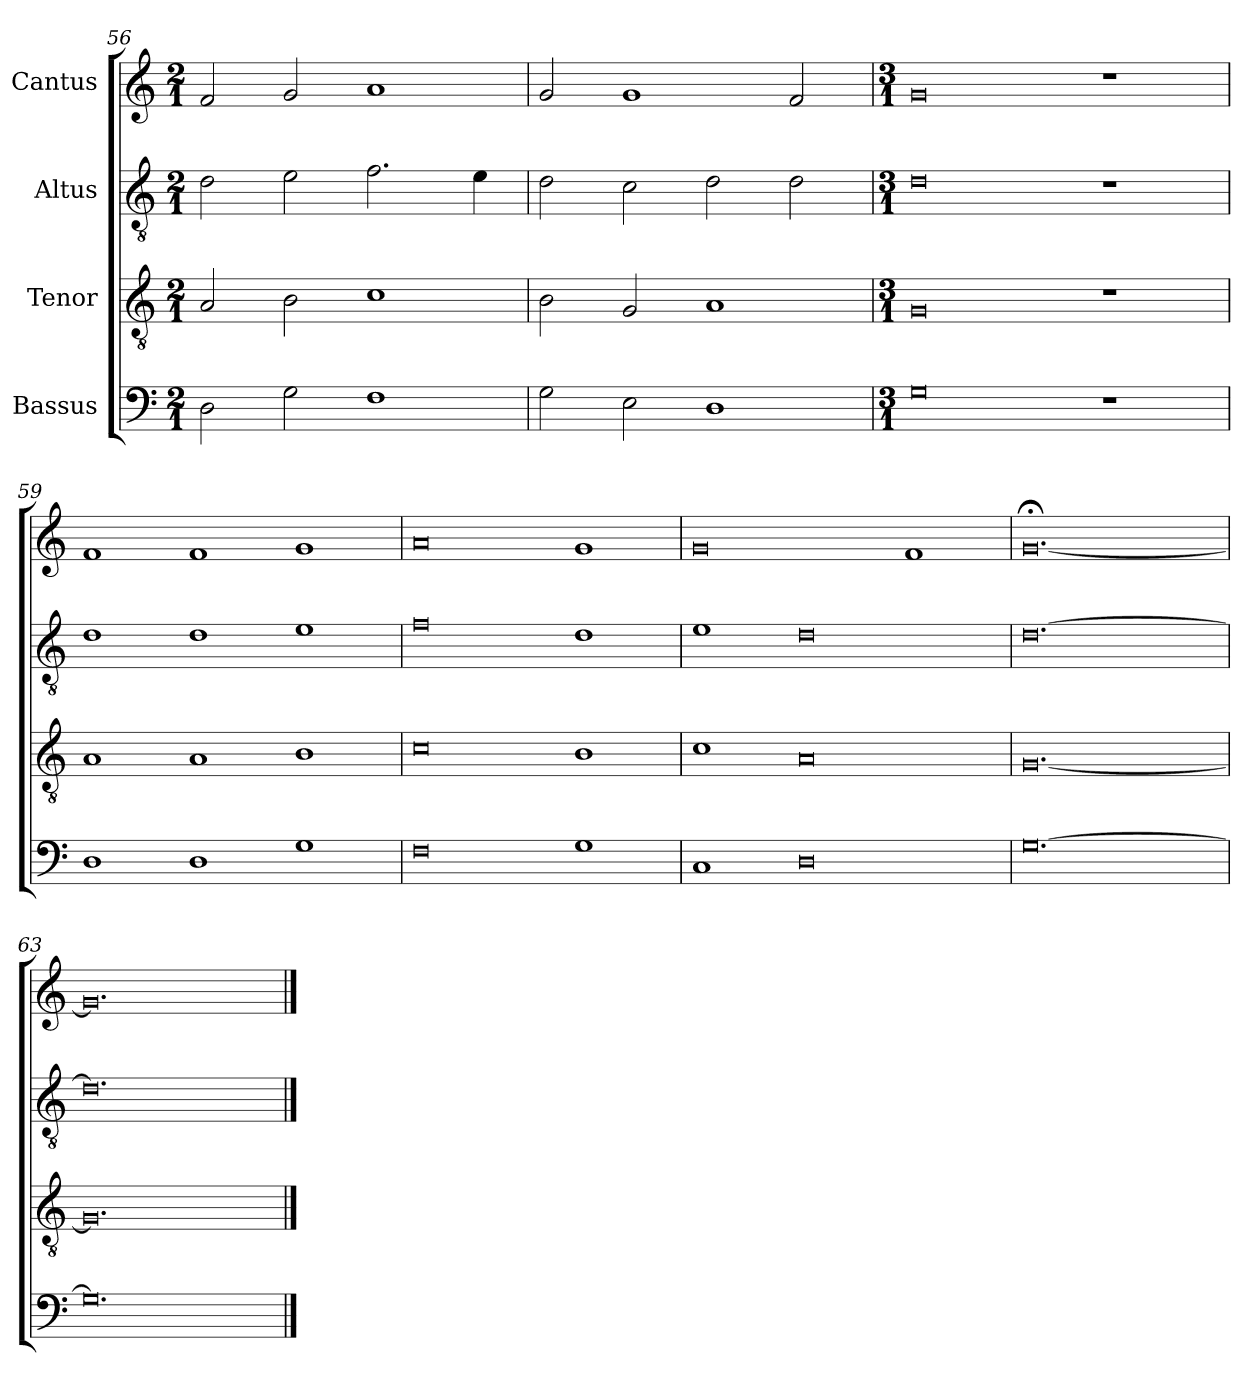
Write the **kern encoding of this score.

**kern	**kern	**kern	**kern
*part4	*part3	*part2	*part1
*staff4	*staff3	*staff2	*staff1
*I"Bassus	*I"Tenor	*I"Altus	*I"Cantus
*clefF4	*clefGv2	*clefGv2	*clefG2
*	*ITrd7c12	*ITrd7c12	*
*k[]	*k[]	*k[]	*k[]
*C:	*C:	*C:	*C:
*M2/1	*M2/1	*M2/1	*M2/1
=56	=56	=56	=56
2Di\	2AAi/	2Di\	2fi/
2Gi\	2BBi\	2Ei\	2gi/
1Fi	1Ci	2.Fi\	1ai
.	.	4Ei\	.
=57	=57	=57	=57
2Gi\	2BBi\	2Di\	2gi/
2Ei\	2GGi/	2Ci\	1gi
1Di	1AAi	2Di\	.
.	.	2Di\	2fi/
!!LO:LB:g=z
=58	=58	=58	=58
*M3/1	*M3/1	*M3/1	*M3/1
0Gi	0GGi	0Di	0gi
1r	1r	1r	1r
=59	=59	=59	=59
1Di	1AAi	1Di	1fi
1Di	1AAi	1Di	1fi
1Gi	1BBi	1Ei	1gi
=60	=60	=60	=60
0Fi	0Ci	0Fi	0ai
1Gi	1BBi	1Di	1gi
=61	=61	=61	=61
1Ci	1Ci	1Ei	0gi
0Di	0AAi	0Di	.
.	.	.	1fi
=62	=62	=62	=62
[>0.Gi	[<0.GGi	[>0.Di	[<0.g;i
=63	=63	=63	=63
0.Gi]	0.GGi]	0.Di]	0.gi]
==	==	==	==
*-	*-	*-	*-
